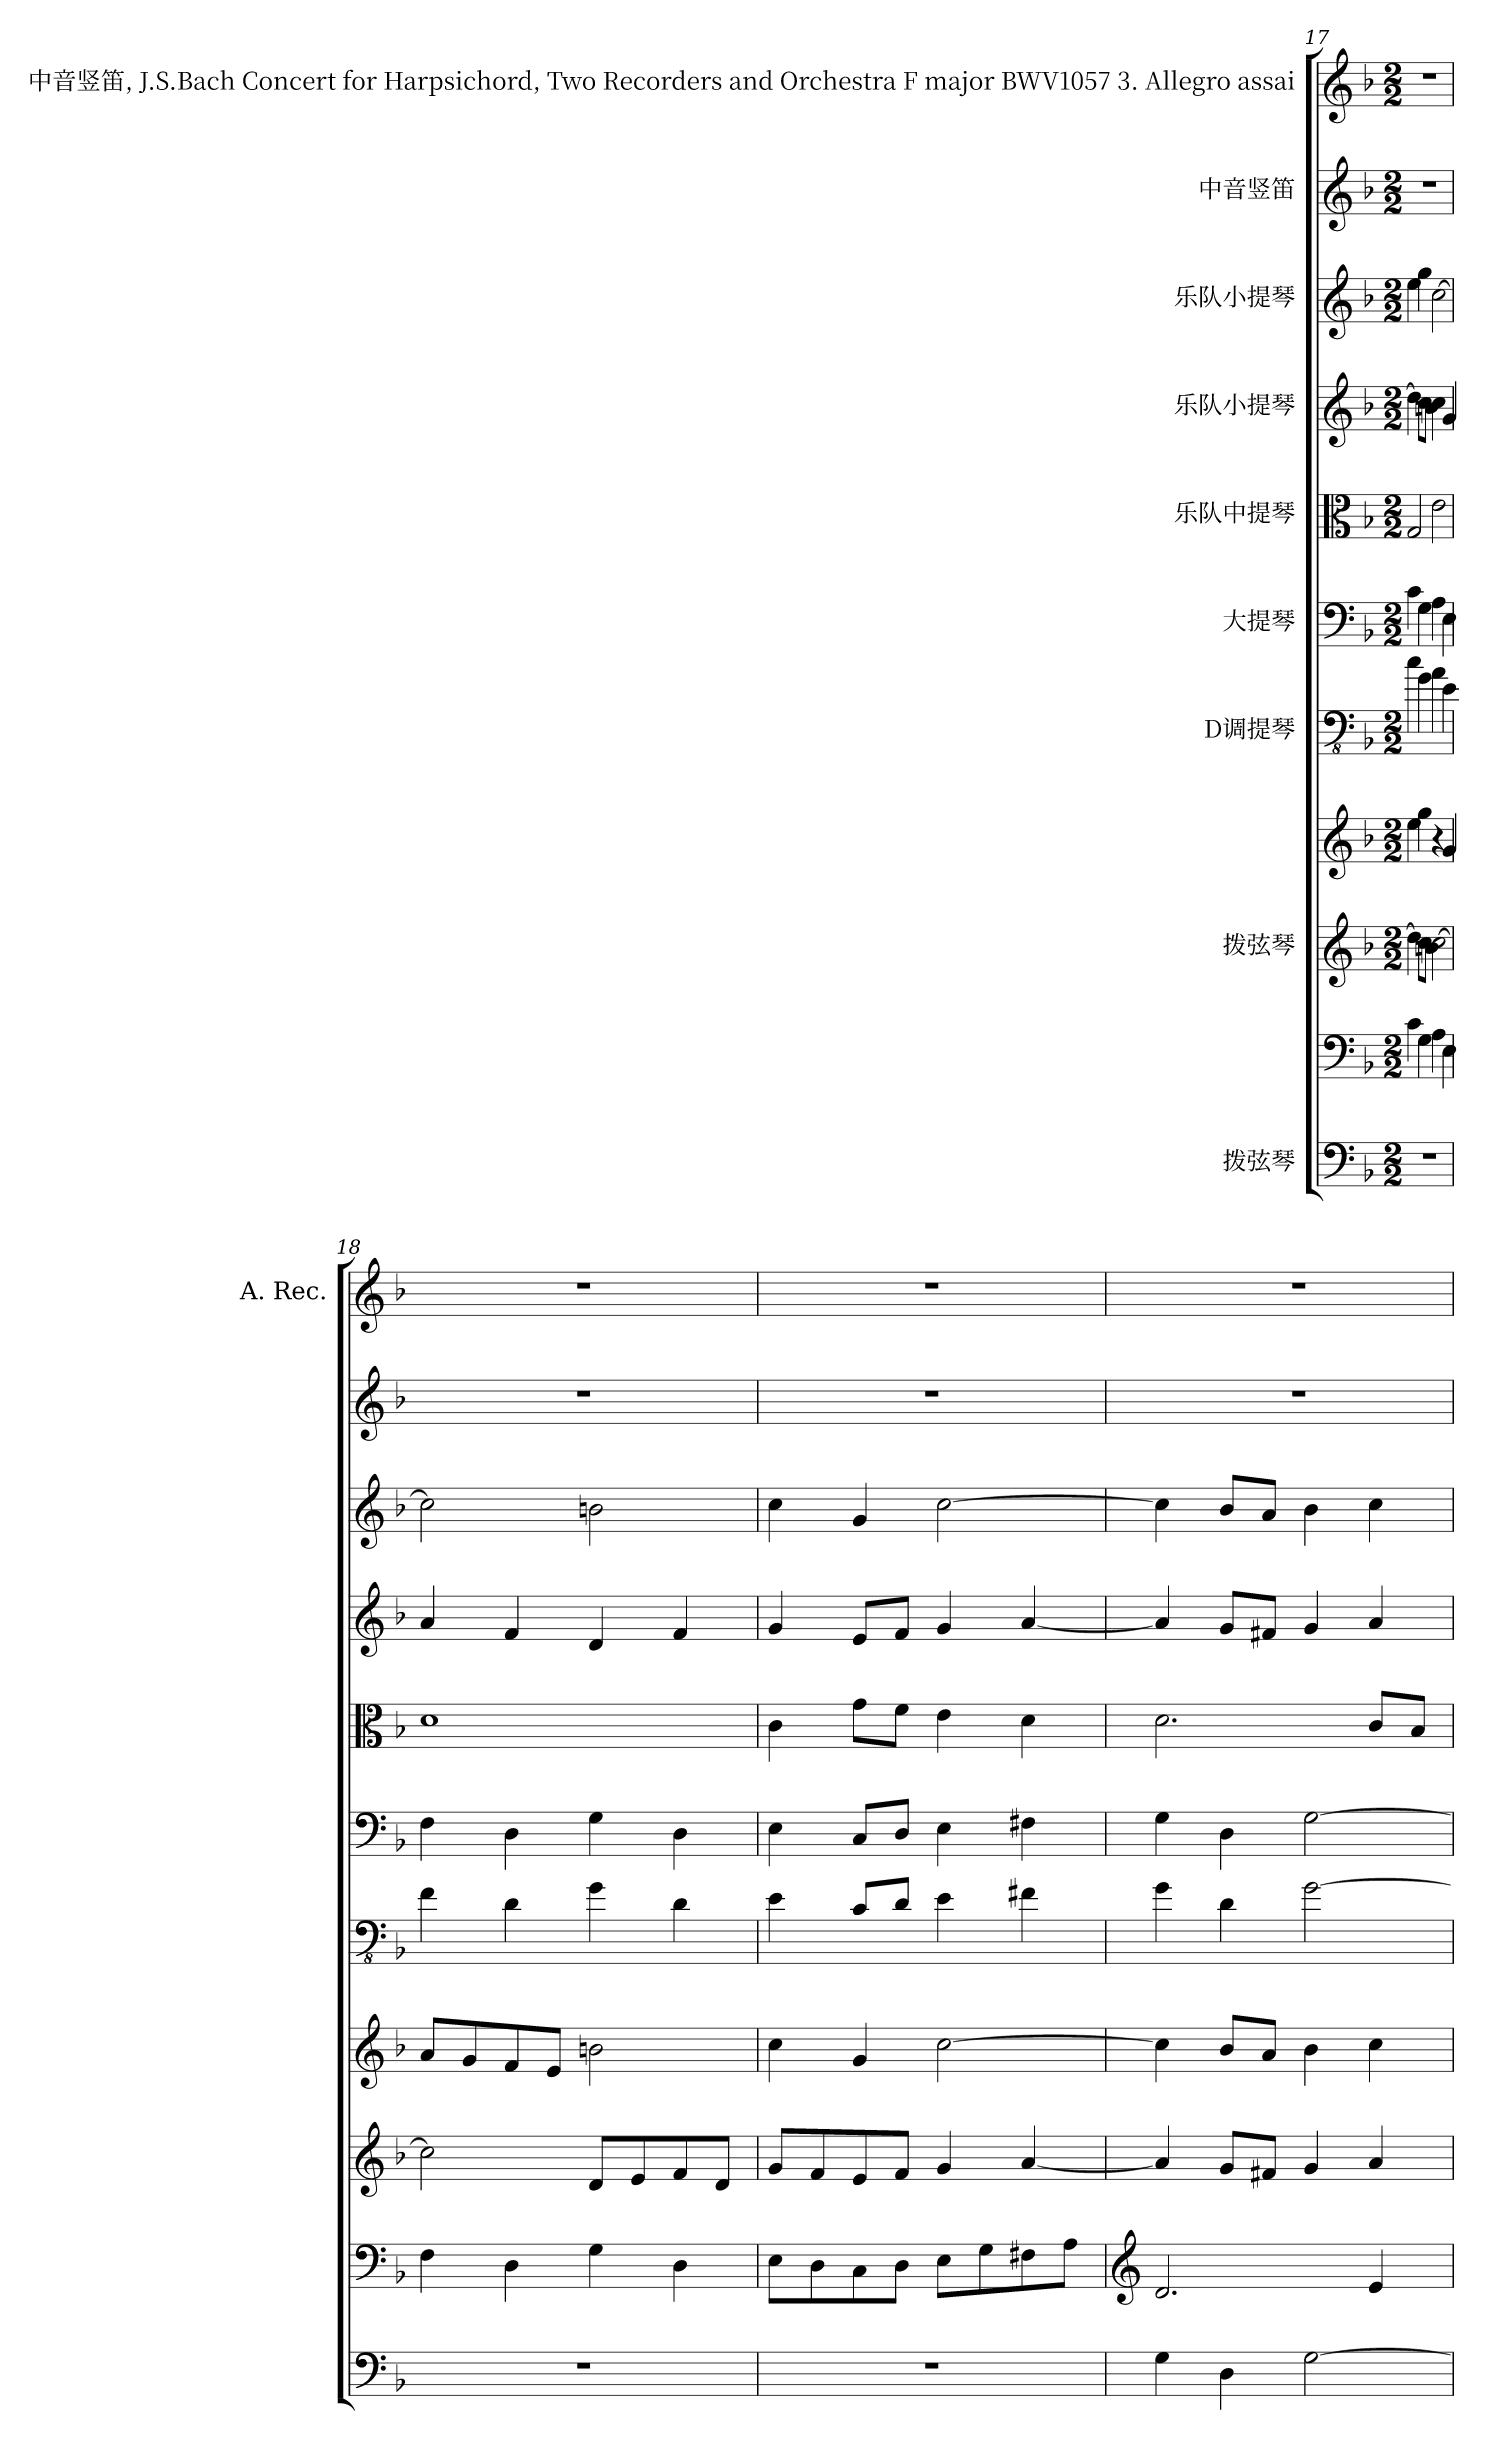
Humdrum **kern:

**kern	**kern	**kern	**kern	**kern	**kern	**kern	**kern	**kern	**kern	**kern
*part9	*part9	*part8	*part8	*part7	*part6	*part5	*part4	*part3	*part2	*part1
*staff11	*staff10	*staff9	*staff8	*staff7	*staff6	*staff5	*staff4	*staff3	*staff2	*staff1
*I"拨弦琴	*	*I"拨弦琴	*	*I"D调提琴	*I"大提琴	*I"乐队中提琴	*I"乐队小提琴	*I"乐队小提琴	*I"中音竖笛	*I"中音竖笛, J.S.Bach Concert for Harpsichord, Two Recorders and Orchestra F major BWV1057 3. Allegro assai
*	*	*	*	*	*	*	*	*	*	*I'A. Rec.
*clefF4	*clefF4	*clefG2	*clefG2	*clefFv4	*clefF4	*clefC3	*clefG2	*clefG2	*clefG2	*clefG2
*	*	*	*	*ITrd7c12	*	*	*	*	*	*
*k[b-]	*k[b-]	*k[b-]	*k[b-]	*k[b-]	*k[b-]	*k[b-]	*k[b-]	*k[b-]	*k[b-]	*k[b-]
*M2/2	*M2/2	*M2/2	*M2/2	*M2/2	*M2/2	*M2/2	*M2/2	*M2/2	*M2/2	*M2/2
=17	=17	=17	=17	=17	=17	=17	=17	=17	=17	=17
1r	4c\	4dd\]	4ee\	4C\	4c\	2G/	4dd\]	4ee\	1r	1r
.	4G\	8cc\L	4gg\	4GG\	4G\	.	8cc\L	4gg\	.	.
.	.	8bn\J	.	.	.	.	8bn\J	.	.	.
.	4A\	[2cc\	4r	4AA\	4A\	2e\	4cc\	[2cc\	.	.
.	4E\	.	4g/	4EE\	4E\	.	4g/	.	.	.
=18	=18	=18	=18	=18	=18	=18	=18	=18	=18	=18
1r	4F\	2cc\]	8a/L	4FF\	4F\	1d	4a/	2cc\]	1r	1r
.	.	.	8g/	.	.	.	.	.	.	.
.	4D\	.	8f/	4DD\	4D\	.	4f/	.	.	.
.	.	.	8e/J	.	.	.	.	.	.	.
.	4G\	8d/L	2bn\	4GG\	4G\	.	4d/	2bn\	.	.
.	.	8e/	.	.	.	.	.	.	.	.
.	4D\	8f/	.	4DD\	4D\	.	4f/	.	.	.
.	.	8d/J	.	.	.	.	.	.	.	.
!!LO:PB:g=z
=19	=19	=19	=19	=19	=19	=19	=19	=19	=19	=19
1r	8E\L	8g/L	4cc\	4EE\	4E\	4c\	4g/	4cc\	1r	1r
.	8D\	8f/	.	.	.	.	.	.	.	.
.	8C\	8e/	4g/	8CC/L	8C/L	8g\L	8e/L	4g/	.	.
.	8D\J	8f/J	.	8DD/J	8D/J	8f\J	8f/J	.	.	.
.	8E\L	4g/	[2cc\	4EE\	4E\	4e\	4g/	[2cc\	.	.
.	8G\	.	.	.	.	.	.	.	.	.
.	8F#X\	[4a/	.	4FF#X\	4F#X\	4d\	[4a/	.	.	.
.	8A\J	.	.	.	.	.	.	.	.	.
=20	=20	=20	=20	=20	=20	=20	=20	=20	=20	=20
*	*clefG2	*	*	*	*	*	*	*	*	*
4G\	2.d/	4a/]	4cc\]	4GG\	4G\	2.d\	4a/]	4cc\]	1r	1r
4D\	.	8g/L	8b-/L	4DD\	4D\	.	8g/L	8b-/L	.	.
.	.	8f#X/J	8a/J	.	.	.	8f#X/J	8a/J	.	.
[2G\	.	4g/	4b-\	[2GG\	[2G\	.	4g/	4b-\	.	.
.	4e/	4a/	4cc\	.	.	8c/L	4a/	4cc\	.	.
.	.	.	.	.	.	8B-/J	.	.	.	.
=	=	=	=	=	=	=	=	=	=	=
*-	*-	*-	*-	*-	*-	*-	*-	*-	*-	*-
